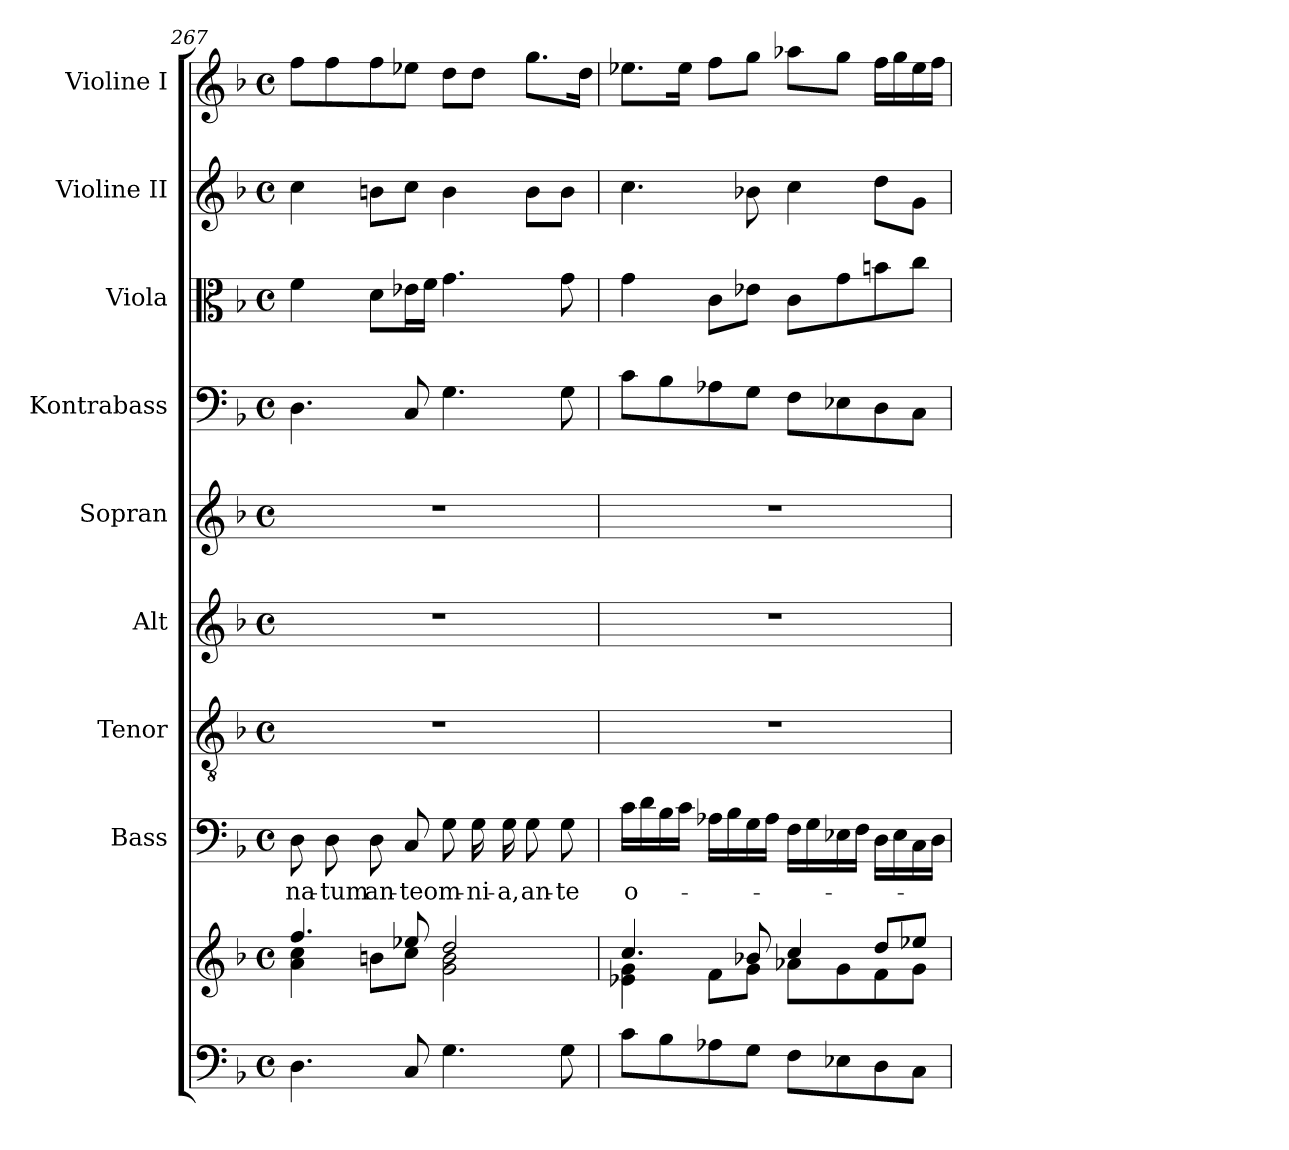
**kern	**kern	**kern	**text	**kern	**kern	**kern	**kern	**kern	**kern	**kern
*part9	*part9	*part8	*part8	*part7	*part6	*part5	*part4	*part3	*part2	*part1
*staff10	*staff9	*staff8	*staff8	*staff7	*staff6	*staff5	*staff4	*staff3	*staff2	*staff1
*	*	*I"Bass	*	*I"Tenor	*I"Alt	*I"Sopran	*I"Kontrabass	*I"Viola	*I"Violine II	*I"Violine I
*	*	*I'B.	*	*I'T.	*I'A.	*I'S.	*I'Kb.	*I'Vla.	*I'Vl. II	*I'Vl. I
*clefF4	*clefG2	*clefF4	*	*clefGv2	*clefG2	*clefG2	*clefF4	*clefC3	*clefG2	*clefG2
*	*	*	*	*	*	*	*ITrd7c12	*	*	*
*k[b-]	*k[b-]	*k[b-]	*	*k[b-]	*k[b-]	*k[b-]	*k[b-]	*k[b-]	*k[b-]	*k[b-]
*F:	*F:	*F:	*	*F:	*F:	*F:	*F:	*F:	*F:	*F:
*M4/4	*M4/4	*M4/4	*	*M4/4	*M4/4	*M4/4	*M4/4	*M4/4	*M4/4	*M4/4
*met(c)	*met(c)	*met(c)	*	*met(c)	*met(c)	*met(c)	*met(c)	*met(c)	*met(c)	*met(c)
=267	=267	=267	=267	=267	=267	=267	=267	=267	=267	=267
*	*^	*	*	*	*	*	*	*	*	*
!	!	!	!	!LO:LY:b	!	!	!	!	!	!	!
4.D\	4.ff/	4a\ 4cc\	8D\	na-	1r	1r	1r	4.DD\	4f\	4cc\	8ff\L
!	!	!	!	!LO:LY:b	!	!	!	!	!	!	!
.	.	.	8D\	-tum	.	.	.	.	.	.	8ff\
!	!	!	!	!LO:LY:b	!	!	!	!	!	!	!
.	.	8bn\L	8D\	an-	.	.	.	.	8d\L	8bn\L	8ff\
!	!	!	!	!LO:LY:b	!	!	!	!	!	!	!
8C/	8ee-X/	8cc\J	8C/	-te	.	.	.	8CC/	16e-X\L	8cc\J	8ee-X\J
.	.	.	.	.	.	.	.	.	16f\JJ	.	.
!	!	!	!	!LO:LY:b	!	!	!	!	!	!	!
4.G\	2dd/	2g\ 2b\	8G\	om-	.	.	.	4.GG\	4.g\	4b\	8dd\L
!	!	!	!	!LO:LY:b	!	!	!	!	!	!	!
.	.	.	16G\	-ni-	.	.	.	.	.	.	8dd\J
!	!	!	!	!LO:LY:b	!	!	!	!	!	!	!
.	.	.	16G\	-a,	.	.	.	.	.	.	.
!	!	!	!	!LO:LY:b	!	!	!	!	!	!	!
.	.	.	8G\	an-	.	.	.	.	.	8b\L	8.gg\L
!	!	!	!	!LO:LY:b	!	!	!	!	!	!	!
8G\	.	.	8G\	-te	.	.	.	8GG\	8g\	8b\J	.
.	.	.	.	.	.	.	.	.	.	.	16dd\Jk
!!LO:LB:g=z
=268	=268	=268	=268	=268	=268	=268	=268	=268	=268	=268	=268
!	!	!	!	!LO:LY:b	!	!	!	!	!	!	!
8c\L	4.cc/	4e-X\ 4g\	16c\LL	o-	1r	1r	1r	8C\L	4g\	4.cc\	8.ee-X\L
.	.	.	16d\	.	.	.	.	.	.	.	.
8B-\	.	.	16B-\	.	.	.	.	8BB-\	.	.	.
.	.	.	16c\JJ	.	.	.	.	.	.	.	16ee-\Jk
8A-X\	.	8f\L	16A-X\LL	.	.	.	.	8AA-X\	8c\L	.	8ff\L
.	.	.	16B-\	.	.	.	.	.	.	.	.
8G\J	8b-X/	8g\J	16G\	.	.	.	.	8GG\J	8e-X\J	8b-X\	8gg\J
.	.	.	16A-\JJ	.	.	.	.	.	.	.	.
8F\L	4cc/	8a-X\L	16F\LL	.	.	.	.	8FF\L	8c\L	4cc\	8aa-X\L
.	.	.	16G\	.	.	.	.	.	.	.	.
8E-X\	.	8g\	16E-X\	.	.	.	.	8EE-X\	8g\	.	8gg\J
.	.	.	16F\JJ	.	.	.	.	.	.	.	.
8D\	8dd/L	8f\	16D\LL	.	.	.	.	8DD\	8bn\	8dd\L	16ff\LL
.	.	.	16E-\	.	.	.	.	.	.	.	16gg\
8C\J	8ee-X/J	8g\J	16C\	.	.	.	.	8CC\J	8cc\J	8g\J	16ee-\
.	.	.	16D\JJ	.	.	.	.	.	.	.	16ff\JJ
*	*v	*v	*	*	*	*	*	*	*	*	*
=	=	=	=	=	=	=	=	=	=	=
*-	*-	*-	*-	*-	*-	*-	*-	*-	*-	*-
